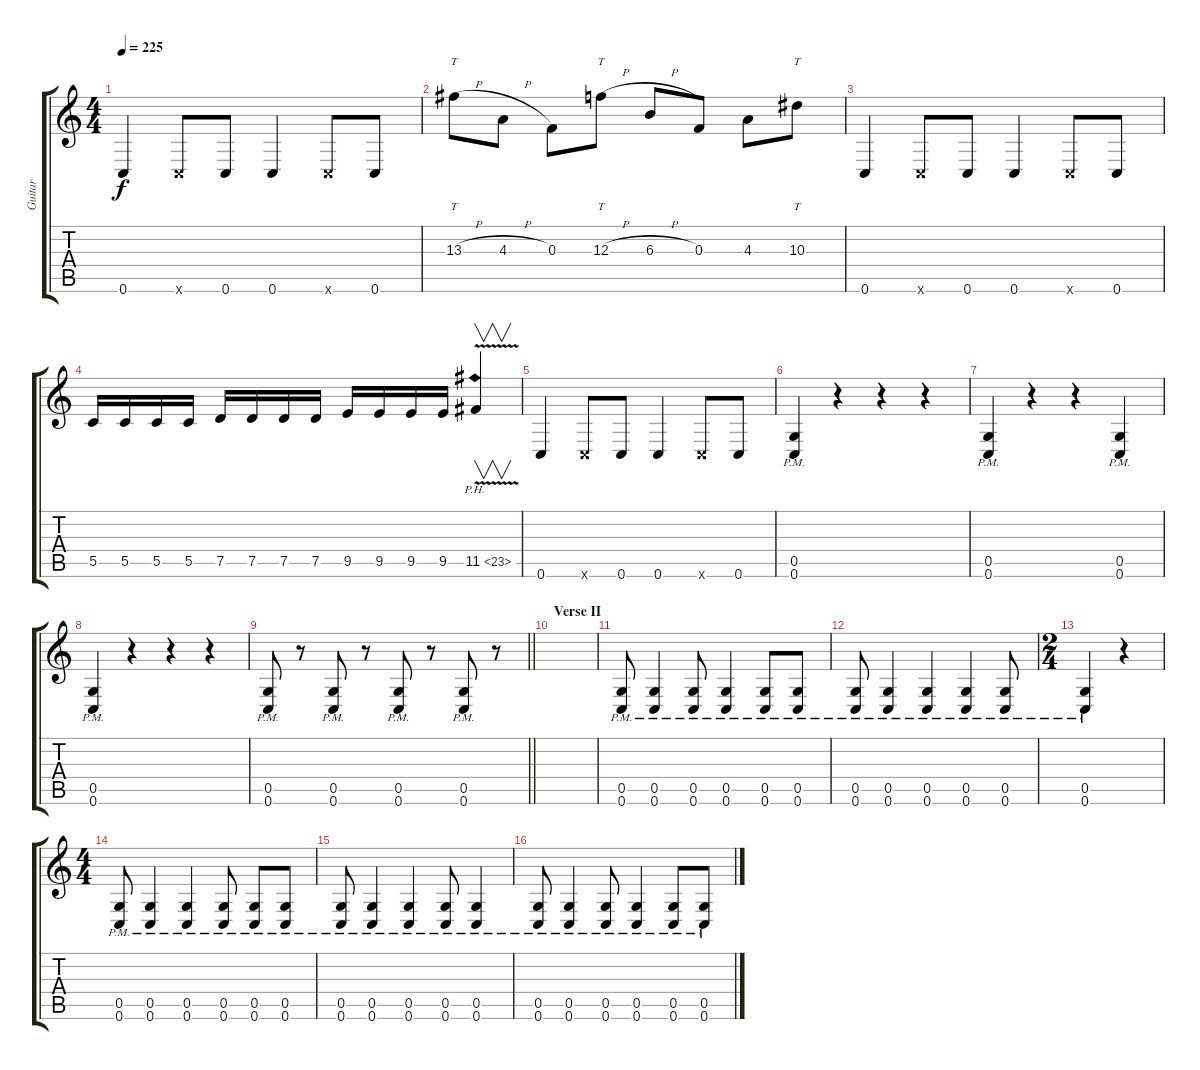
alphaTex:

\track ("Guitar" "Guitar") {instrument distortionguitar}
\staff {score tabs}
\tuning (D4 A3 F3 C3 G2 C2) {hide}
\ts (4 4)
\tempo 225
\clef g2
\ks c
0.6.4{dy f} 0.6{x}.8 0.6.8 0.6.4 0.6{x}.8 0.6.8 |
13.3{h}.8{tt} 4.3{h}.8 0.3.8 12.3{h}.8{tt} 6.3{h}.8 0.3.8 4.3.8 10.3.8{tt} |
0.6.4 0.6{x}.8 0.6.8 0.6.4 0.6{x}.8 0.6.8 |
5.5.16 5.5.16 5.5.16 5.5.16 7.5.16 7.5.16 7.5.16 7.5.16 9.5.16 9.5.16 9.5.16 9.5.16 11.5{ph 12 v}.4{v} |
0.6.4 0.6{x}.8 0.6.8 0.6.4 0.6{x}.8 0.6.8 |
(0.5{pm} 0.6{pm}).4 r.4 r.4 r.4 |
(0.5{pm} 0.6).4 r.4 r.4 (0.5{pm} 0.6{pm}).4 |
(0.5{pm} 0.6{pm}).4 r.4 r.4 r.4 |
\barLineRight lightlight
(0.5{pm} 0.6{pm}).8 r.8 (0.5{pm} 0.6{pm}).8 r.8 (0.5{pm} 0.6{pm}).8 r.8 (0.5{pm} 0.6{pm}).8 r.8 |
\section ("" "Verse II")
|
(0.5{pm} 0.6{pm}).8 (0.5{pm} 0.6{pm}).4 (0.5{pm} 0.6{pm}).8 (0.5{pm} 0.6{pm}).4 (0.5{pm} 0.6{pm}).8 (0.5{pm} 0.6{pm}).8 |
(0.5{pm} 0.6{pm}).8 (0.5{pm} 0.6{pm}).4 (0.5{pm} 0.6{pm}).4 (0.5{pm} 0.6{pm}).4 (0.5{pm} 0.6{pm}).8 |
\ts (2 4)
(0.5{pm} 0.6{pm}).4 r.4 |
\ts (4 4)
(0.5{pm} 0.6{pm}).8 (0.5{pm} 0.6{pm}).4 (0.5{pm} 0.6{pm}).4 (0.5{pm} 0.6{pm}).8 (0.5{pm} 0.6{pm}).8 (0.5{pm} 0.6{pm}).8 |
(0.5{pm} 0.6{pm}).8 (0.5{pm} 0.6{pm}).4 (0.5{pm} 0.6{pm}).4 (0.5{pm} 0.6{pm}).8 (0.5{pm} 0.6{pm}).4 |
(0.5{pm} 0.6{pm}).8 (0.5{pm} 0.6{pm}).4 (0.5{pm} 0.6{pm}).8 (0.5{pm} 0.6{pm}).4 (0.5{pm} 0.6{pm}).8 (0.5{pm} 0.6{pm}).8
